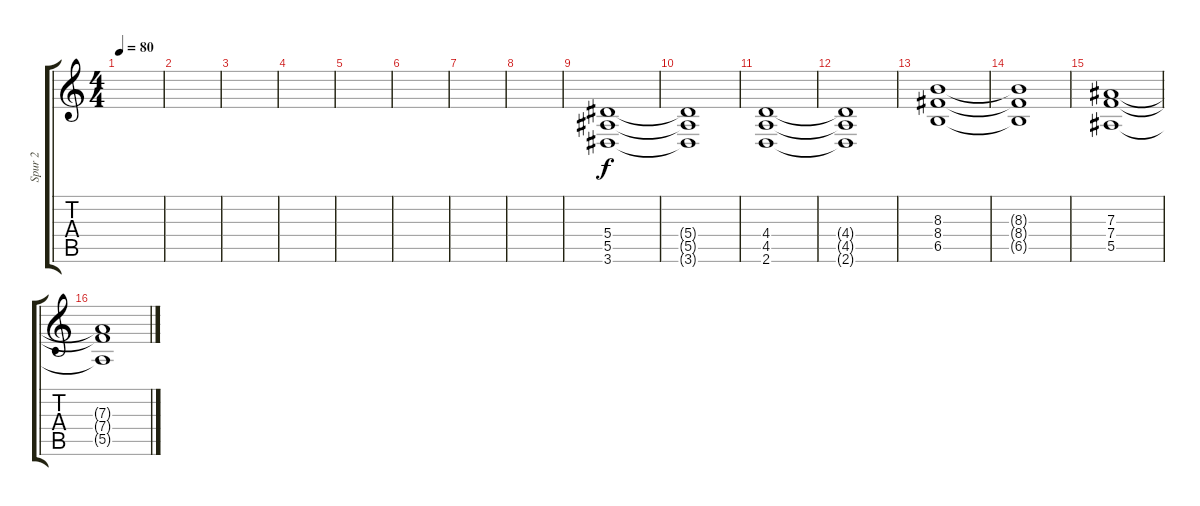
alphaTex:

\track ("Spur 2" "Spur 2") {instrument distortionguitar}
\staff {score tabs}
\tuning (C4 G3 Eb3 Bb2 F2 C2) {hide}
\ts (4 4)
\tempo 80
\clef g2
\ks c
|
|
|
|
|
|
|
|
(5.4 5.5 3.6).1 |
(5.4{t} 5.5{t} 3.6{t}).1 |
(4.4 4.5 2.6).1 |
(4.4{t} 4.5{t} 2.6{t}).1 |
(8.3 8.4 6.5).1 |
(8.3{t} 8.4{t} 6.5{t}).1 |
(7.3 7.4 5.5).1 |
(7.3{t} 7.4{t} 5.5{t}).1
